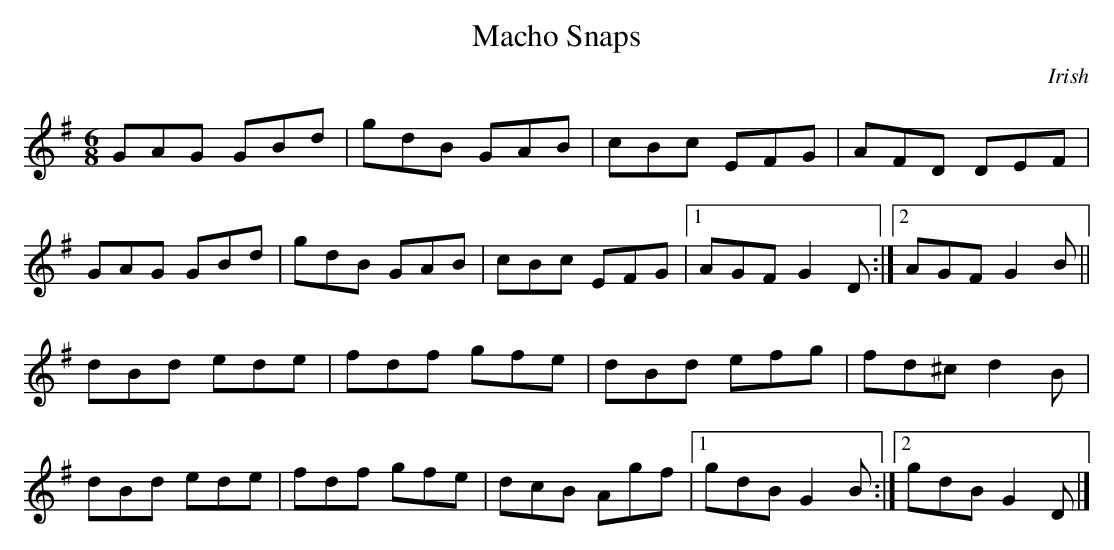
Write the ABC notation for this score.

X:1
T:Macho Snaps
M:6/8
K:G
GAG GBd | gdB GAB | cBc EFG | AFD DEF |
GAG GBd | gdB GAB | cBc EFG |1 AGF G2 D :|2 AGF G2 B ||
dBd ede | fdf gfe | dBd efg | fd^c d2 B |
dBd ede | fdf gfe | dcB Agf |1 gdB G2 B :|2 gdB G2 D |]
